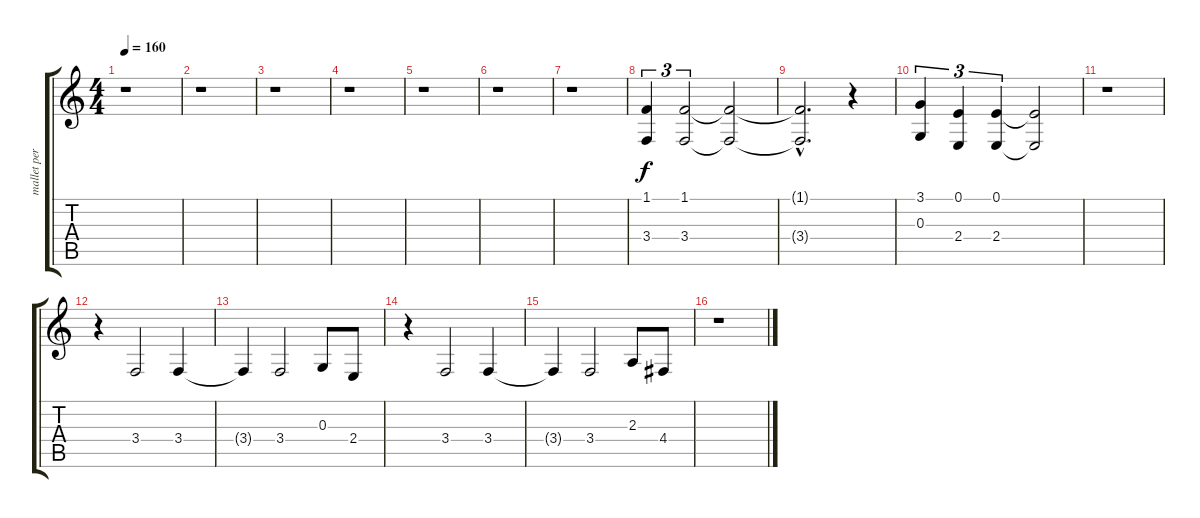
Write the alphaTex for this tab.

\track ("mallet percussions" "mallet per") {instrument marimba}
\staff {score tabs}
\tuning (E4 B3 G3 D3 A2 E2) {hide}
\ts (4 4)
\tempo 160
\clef g2
\ks c
r.1{dy f} |
r.1 |
r.1 |
r.1 |
r.1 |
r.1 |
r.1 |
(1.1 3.4).4{tu (3 2)} (1.1 3.4).2{tu (3 2)} (1.1{t} 3.4{t}).2 |
(1.1{hac t} 3.4{hac t}).2{d} r.4 |
(3.1 0.3).4{tu (3 2)} (0.1 2.4).4{tu (3 2)} (0.1 2.4).4{tu (3 2)} (0.1{t} 2.4{t}).2 |
r.1 |
r.4 3.4.2 3.4.4 |
3.4{t}.4 3.4.2 0.3.8 2.4.8 |
r.4 3.4.2 3.4.4 |
3.4{t}.4 3.4.2 2.3.8 4.4.8 |
r.1
